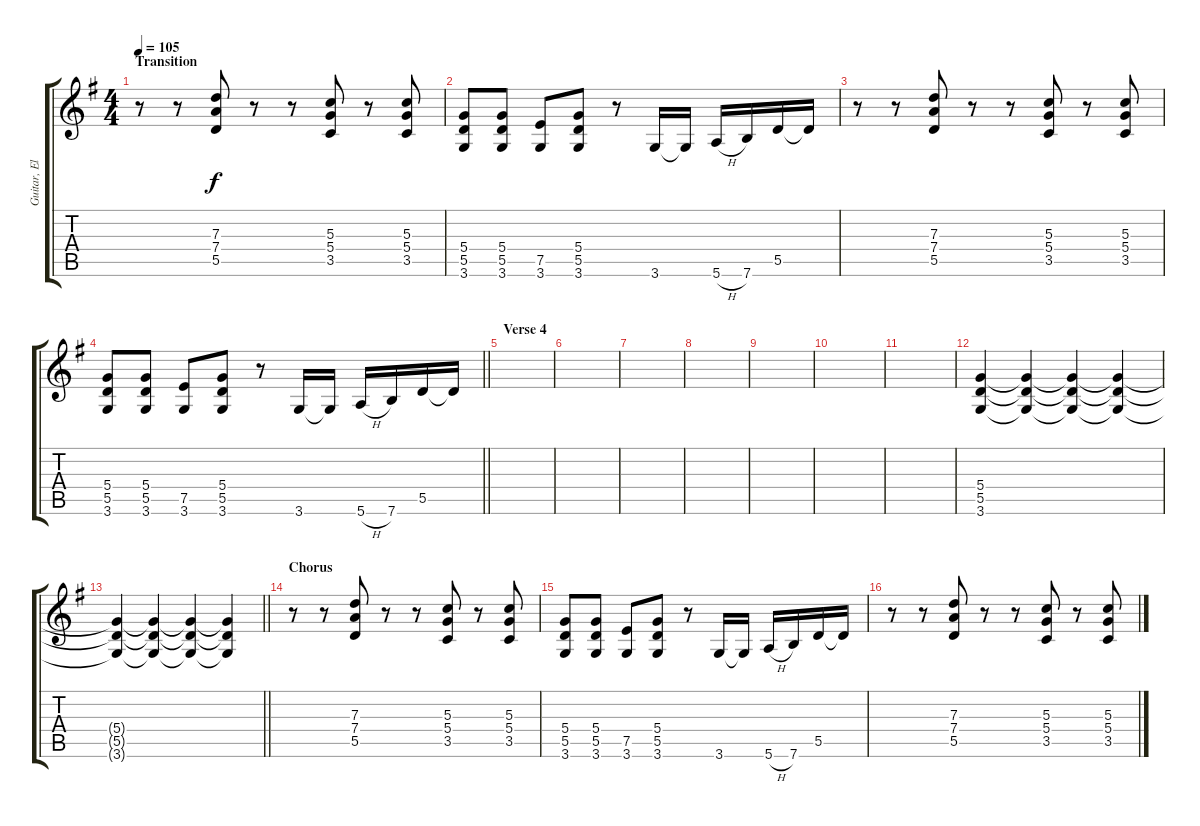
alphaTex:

\track ("Guitar, Electric" "Guitar, El") {instrument overdrivenguitar}
\staff {score tabs}
\tuning (E4 B3 G3 D3 A2 E2) {hide}
\ts (4 4)
\section ("" "Transition")
\tempo 105
\clef g2
\ks g
r.8{dy f} r.8 (7.3 7.4 5.5).8 r.8 r.8 (5.3 5.4 3.5).8 r.8 (5.3 5.4 3.5).8 |
(5.4 5.5 3.6).8 (5.4 5.5 3.6).8 (7.5 3.6).8 (5.4 5.5 3.6).8 r.8 3.6.16 3.6{t}.16 5.6{h}.16 7.6.16 5.5.16 5.5{t}.16 |
r.8 r.8 (7.3 7.4 5.5).8 r.8 r.8 (5.3 5.4 3.5).8 r.8 (5.3 5.4 3.5).8 |
\barLineRight lightlight
(5.4 5.5 3.6).8 (5.4 5.5 3.6).8 (7.5 3.6).8 (5.4 5.5 3.6).8 r.8 3.6.16 3.6{t}.16 5.6{h}.16 7.6.16 5.5.16 5.5{t}.16 |
\section ("" "Verse 4")
|
|
|
|
|
|
|
(5.4 5.5 3.6).4 (5.4{t} 5.5{t} 3.6{t}).4 (5.4{t} 5.5{t} 3.6{t}).4 (5.4{t} 5.5{t} 3.6{t}).4 |
\barLineRight lightlight
(5.4{t} 5.5{t} 3.6{t}).4 (5.4{t} 5.5{t} 3.6{t}).4 (5.4{t} 5.5{t} 3.6{t}).4 (5.4{t} 5.5{t} 3.6{t}).4 |
\section ("" "Chorus")
r.8 r.8 (7.3 7.4 5.5).8 r.8 r.8 (5.3 5.4 3.5).8 r.8 (5.3 5.4 3.5).8 |
(5.4 5.5 3.6).8 (5.4 5.5 3.6).8 (7.5 3.6).8 (5.4 5.5 3.6).8 r.8 3.6.16 3.6{t}.16 5.6{h}.16 7.6.16 5.5.16 5.5{t}.16 |
r.8 r.8 (7.3 7.4 5.5).8 r.8 r.8 (5.3 5.4 3.5).8 r.8 (5.3 5.4 3.5).8
